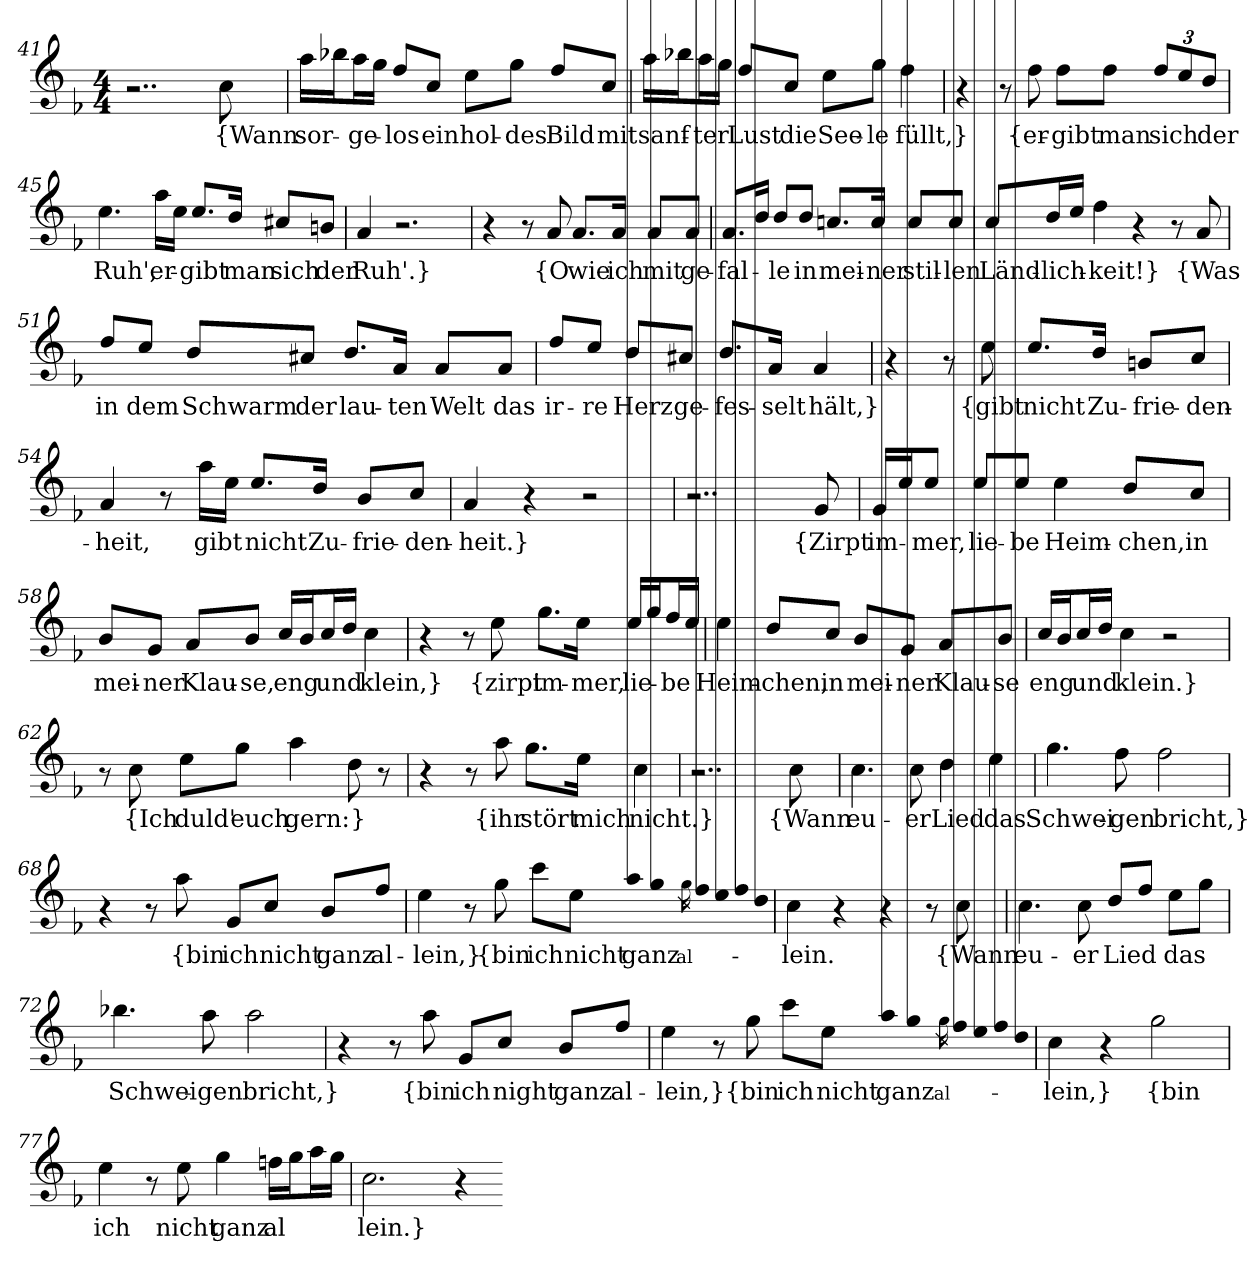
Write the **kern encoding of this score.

**kern	**text
*part1	*part1
*staff1	*staff1
*clefG4	*
*k[b-]	*
*M4/4	*
=41	=41
2..r	.
8f	{Wann
=42	=42
16dd\LL	sor-
16ee-X\J	.
16dd\L	-ge-
16cc\JJ	.
8b-/L	-los
8f/J	ein
8a\L	hol-
8cc\J	-des
8b-/L	Bild
8f/J	mit
=43	=43
16dd\LL	sanf-
16ee-X\J	.
16dd\L	-ter
16cc\JJ	.
8b-/L	Lust
8f/J	die
8a\L	See-
8cc\J	-le
4b-	füllt,}
=44	=44
4r	.
8r	.
8b-	{er-
8b-\L	-gibt
8b-\J	man
12b-/L	sich
12a/	.
12g/J	der
=45	=45
4.a	Ruh',
16dd\LL	er-
16a\JJ	.
8.a/L	-gibt
16g/Jk	man
8f#X/L	sich
8en/J	der
=46	=46
4d	Ruh'.}
2.r	.
=48	=48
4r	.
8r	.
8d	{O
8.d/L	wie
16d/Jk	ich
8d/L	mit
8d/J	ge-
=49	=49
8.d/L	-fal-
16g/Jk	.
8g/L	-le
8g/J	in
8.fn/L	mei-
16f/Jk	-ner
8f/L	stil-
8f/J	-len
=50	=50
8f/L	Länd-
16g/L	-lich-
16a/JJ	.
4b-	-keit!}
4r	.
8r	.
8d	{Was
=51	=51
8b-/L	in
8a/J	dem
8g/L	Schwarm
8f#X/J	der
8.g/L	lau-
16d/Jk	-ten
8d/L	Welt
8d/J	das
=52	=52
8b-/L	ir-
8a/J	-re
8g/L	Herz
8f#X/J	ge-
8.g/L	-fes-
16d/Jk	-selt
4d	hält,}
=53	=53
4r	.
8r	.
8a	{gibt
8.a/L	nicht
16g/Jk	Zu-
8en/L	-frie-
8f/J	-den-
=54	=54
4d	-heit,
8r	.
16dd\LL	gibt
16a\JJ	.
8.a/L	nicht
16g/Jk	Zu-
8e/L	-frie-
8f/J	-den-
=55	=55
4d	-heit.}
4r	.
2r	.
=56	=56
2..r	.
8c	{Zirpt
=57	=57
16c/LL	im-
16a/J	.
8a/J	-mer,
8a/L	lie-
8a/J	-be
4a	Heim-
8g/L	-chen,
8f/J	in
=58	=58
8e/L	mei-
8c/J	-ner
8d/L	Klau-
8e/J	-se,
16f/LL	eng
16e/J	.
16f/L	und
16g/JJ	.
4f	klein,}
=59	=59
4r	.
8r	.
8a	{zirpt
8.cc\L	im-
16a\Jk	-mer,
16a/LL	lie-
16cc/J	.
16b-/L	-be
16a/JJ	.
=60	=60
4a	Heim-
8g/L	-chen,
8f/J	in
8e/L	mei-
8c/J	-ner
8d/L	Klau-
8e/J	-se
=61	=61
16f/LL	eng
16e/J	.
16f/L	und
16g/JJ	.
4f	klein.}
2r	.
=62	=62
8r	.
8f	{Ich
8a\L	duld'
8cc\J	euch
4dd	gern:
8g	}
8r	.
=63	=63
4r	.
8r	.
8dd	{ihr
8.cc\L	stört
16a\Jk	mich
4f	nicht.}
=64	=64
2..r	.
8f	{Wann
=65	=65
4.f	eu-
8f	-er
4g	Lied
4a	das
=66	=66
4.cc	Schwei-
8b-	-gen
2b-	bricht,}
=68	=68
4r	.
8r	.
8dd	{bin
8c/L	ich
8f/J	nicht
8e/L	ganz
8b-/J	al-
=69	=69
4a	-lein,}
8r	.
8cc	{bin
8ff\L	ich
8a\J	nicht
16dd\LL	ganz
16cc\J	.
16qcc\	al-
32b-\LL	.
32a\	.
32b-\	.
32g\JJJ	.
=70	=70
4f	-lein.
4r	.
4r	.
8r	.
8f	{Wann
=71	=71
4.f	eu-
8f	-er
8g/L	Lied
8b-/J	.
8a\L	das
8cc\J	.
=72	=72
4.ee-X	Schwei-
8dd	-gen
2dd	bricht,}
=74	=74
4r	.
8r	.
8dd	{bin
8c/L	ich
8f/J	night
8e/L	ganz
8b-/J	al-
=75	=75
4a	-lein,}
8r	.
8cc	{bin
8ff\L	ich
8a\J	nicht
16dd\LL	ganz
16cc\J	.
16qcc\	al-
32b-\LL	.
32a\	.
32b-\	.
32g\JJJ	.
=76	=76
4f	-lein,}
4r	.
2cc	{bin
=77	=77
4a	ich
8r	.
8a	nicht
4cc	ganz
16bn\LL	al
16cc\J	.
16dd\L	.
16cc\JJ	.
=78	=78
2.f	-lein.}
4r	.
=-	=-
*-	*-
